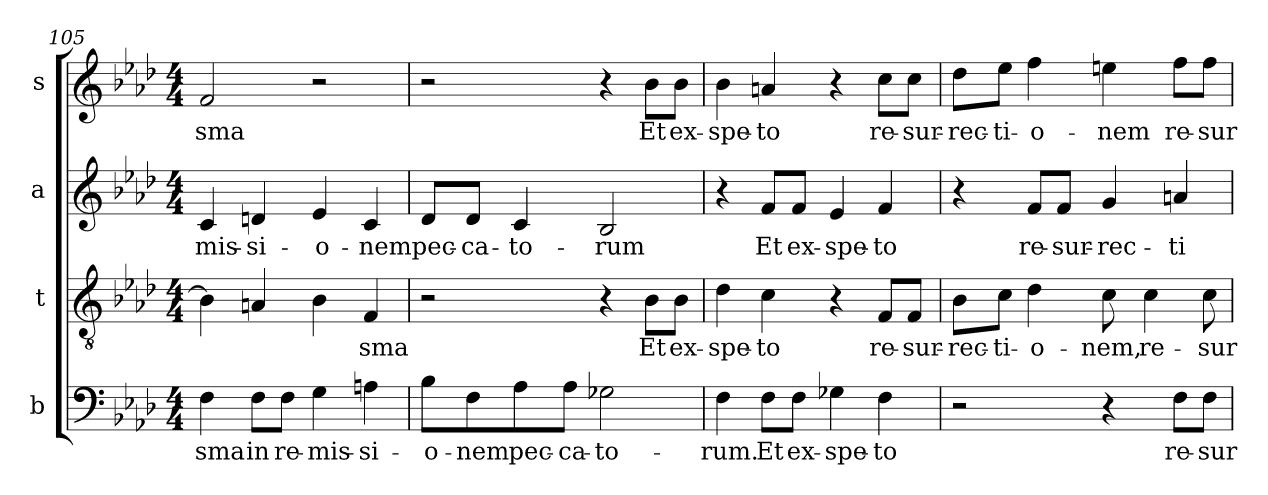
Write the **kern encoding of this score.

**kern	**text	**kern	**text	**kern	**text	**kern	**text
*part4	*part4	*part3	*part3	*part2	*part2	*part1	*part1
*staff4	*staff4	*staff3	*staff3	*staff2	*staff2	*staff1	*staff1
*I"b	*	*I"t	*	*I"a	*	*I"s	*
*clefF4	*	*clefGv2	*	*clefG2	*	*clefG2	*
*	*	*ITrd7c12	*	*	*	*	*
*k[b-e-a-d-]	*	*k[b-e-a-d-]	*	*k[b-e-a-d-]	*	*k[b-e-a-d-]	*
*f:	*	*f:	*	*f:	*	*f:	*
*M4/4	*	*M4/4	*	*M4/4	*	*M4/4	*
=105	=105	=105	=105	=105	=105	=105	=105
!	!LO:LY:b:color=#000000	!	!	!	!	!	!
!	!	!	!	!	!LO:LY:b:color=#000000	!	!
!	!	!	!	!	!	!	!LO:LY:b:color=#000000
4Fi\	-sma	4BB-i\]	.	4ci/	-mis-	2fi/	-sma
!	!LO:LY:b:color=#000000	!	!	!	!	!	!
!	!	!	!	!	!LO:LY:b:color=#000000	!	!
8Fi\L	in	4AAni/	.	4dni/	-si-	.	.
!	!LO:LY:b:color=#000000	!	!	!	!	!	!
8Fi\J	re-	.	.	.	.	.	.
!	!LO:LY:b:color=#000000	!	!	!	!	!	!
!	!	!	!	!	!LO:LY:b:color=#000000	!	!
4Gi\	-mis-	4BB-i\	.	4e-i/	-o-	2r	.
!	!LO:LY:b:color=#000000	!	!	!	!	!	!
!	!	!	!LO:LY:b:color=#000000	!	!	!	!
!	!	!	!	!	!LO:LY:b:color=#000000	!	!
4Ani\	-si-	4FFi/	-sma	4ci/	-nem	.	.
!!LO:LB:g=z
=106	=106	=106	=106	=106	=106	=106	=106
!	!LO:LY:b:color=#000000	!	!	!	!	!	!
!	!	!	!	!	!LO:LY:b:color=#000000	!	!
8B-i\L	-o-	2r	.	8d-i/L	pec-	2r	.
!	!LO:LY:b:color=#000000	!	!	!	!	!	!
!	!	!	!	!	!LO:LY:b:color=#000000	!	!
8Fi\	-nem	.	.	8d-i/J	-ca-	.	.
!	!LO:LY:b:color=#000000	!	!	!	!	!	!
!	!	!	!	!	!LO:LY:b:color=#000000	!	!
8A-i\	pec-	.	.	4ci/	-to-	.	.
!	!LO:LY:b:color=#000000	!	!	!	!	!	!
8A-i\J	-ca-	.	.	.	.	.	.
!	!LO:LY:b:color=#000000	!	!	!	!	!	!
!	!	!	!	!	!LO:LY:b:color=#000000	!	!
2G-Xi\	-to-	4r	.	2B-i/	-rum	4r	.
!	!	!	!LO:LY:b:color=#000000	!	!	!	!
!	!	!	!	!	!	!	!LO:LY:b:color=#000000
.	.	8BB-i\L	Et	.	.	8b-i\L	Et
!	!	!	!LO:LY:b:color=#000000	!	!	!	!
!	!	!	!	!	!	!	!LO:LY:b:color=#000000
.	.	8BB-i\J	ex-	.	.	8b-i\J	ex-
=107	=107	=107	=107	=107	=107	=107	=107
!	!LO:LY:b:color=#000000	!	!	!	!	!	!
!	!	!	!LO:LY:b:color=#000000	!	!	!	!
!	!	!	!	!	!	!	!LO:LY:b:color=#000000
4Fi\	-rum.	4D-i\	-spe-	4r	.	4b-i\	-spe-
!	!LO:LY:b:color=#000000	!	!	!	!	!	!
!	!	!	!LO:LY:b:color=#000000	!	!	!	!
!	!	!	!	!	!LO:LY:b:color=#000000	!	!
!	!	!	!	!	!	!	!LO:LY:b:color=#000000
8Fi\L	Et	4Ci\	-to	8fi/L	Et	4ani/	-to
!	!LO:LY:b:color=#000000	!	!	!	!	!	!
!	!	!	!	!	!LO:LY:b:color=#000000	!	!
8Fi\J	ex-	.	.	8fi/J	ex-	.	.
!	!LO:LY:b:color=#000000	!	!	!	!	!	!
!	!	!	!	!	!LO:LY:b:color=#000000	!	!
4G-Xi\	-spe-	4r	.	4e-i/	-spe-	4r	.
!	!LO:LY:b:color=#000000	!	!	!	!	!	!
!	!	!	!LO:LY:b:color=#000000	!	!	!	!
!	!	!	!	!	!LO:LY:b:color=#000000	!	!
!	!	!	!	!	!	!	!LO:LY:b:color=#000000
4Fi\	-to	8FFi/L	re-	4fi/	-to	8cci\L	re-
!	!	!	!LO:LY:b:color=#000000	!	!	!	!
!	!	!	!	!	!	!	!LO:LY:b:color=#000000
.	.	8FFi/J	-sur-	.	.	8cci\J	-sur-
=108	=108	=108	=108	=108	=108	=108	=108
!	!	!	!LO:LY:b:color=#000000	!	!	!	!
!	!	!	!	!	!	!	!LO:LY:b:color=#000000
2r	.	8BB-i\L	-rec-	4r	.	8dd-i\L	-rec-
!	!	!	!LO:LY:b:color=#000000	!	!	!	!
!	!	!	!	!	!	!	!LO:LY:b:color=#000000
.	.	8Ci\J	-ti-	.	.	8ee-i\J	-ti-
!	!	!	!LO:LY:b:color=#000000	!	!	!	!
!	!	!	!	!	!LO:LY:b:color=#000000	!	!
!	!	!	!	!	!	!	!LO:LY:b:color=#000000
.	.	4D-i\	-o-	8fi/L	re-	4ffi\	-o-
!	!	!	!	!	!LO:LY:b:color=#000000	!	!
.	.	.	.	8fi/J	-sur-	.	.
!	!	!	!LO:LY:b:color=#000000	!	!	!	!
!	!	!	!	!	!LO:LY:b:color=#000000	!	!
!	!	!	!	!	!	!	!LO:LY:b:color=#000000
4r	.	8Ci\	-nem,	4gi/	-rec-	4eeni\	-nem
!	!	!	!LO:LY:b:color=#000000	!	!	!	!
.	.	4Ci\	re-	.	.	.	.
!	!LO:LY:b:color=#000000	!	!	!	!	!	!
!	!	!	!	!	!LO:LY:b:color=#000000	!	!
!	!	!	!	!	!	!	!LO:LY:b:color=#000000
8Fi\L	re-	.	.	4ani/	-ti-	8ffi\L	re-
!	!LO:LY:b:color=#000000	!	!	!	!	!	!
!	!	!	!LO:LY:b:color=#000000	!	!	!	!
!	!	!	!	!	!	!	!LO:LY:b:color=#000000
8Fi\J	-sur-	8Ci\	-sur-	.	.	8ffi\J	-sur-
=	=	=	=	=	=	=	=
*-	*-	*-	*-	*-	*-	*-	*-
